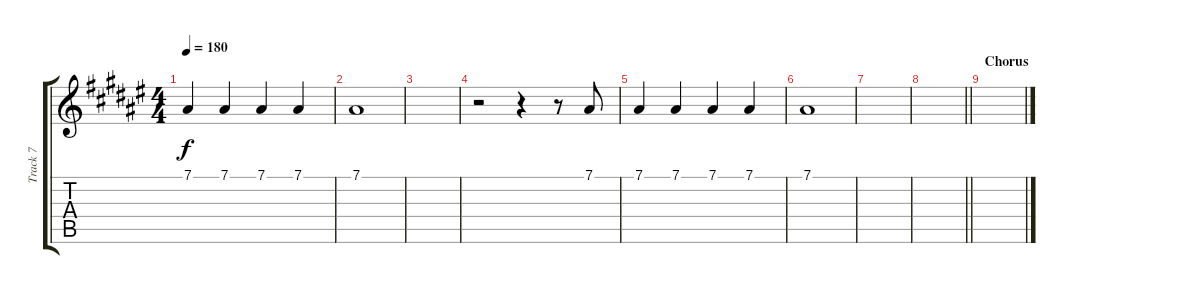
\track ("Track 7" "Track 7") {instrument lead1square}
\staff {score tabs}
\tuning (Eb4 Bb3 Gb3 Db3 Ab2 Eb2) {hide}
\ts (4 4)
\tempo 180
\clef g2
\ks f#
7.1.4{dy f} 7.1.4 7.1.4 7.1.4 |
7.1.1 |
|
r.2 r.4 r.8 7.1.8 |
7.1.4 7.1.4 7.1.4 7.1.4 |
7.1.1 |
|
\barLineRight lightlight
|
\section ("" "Chorus")
